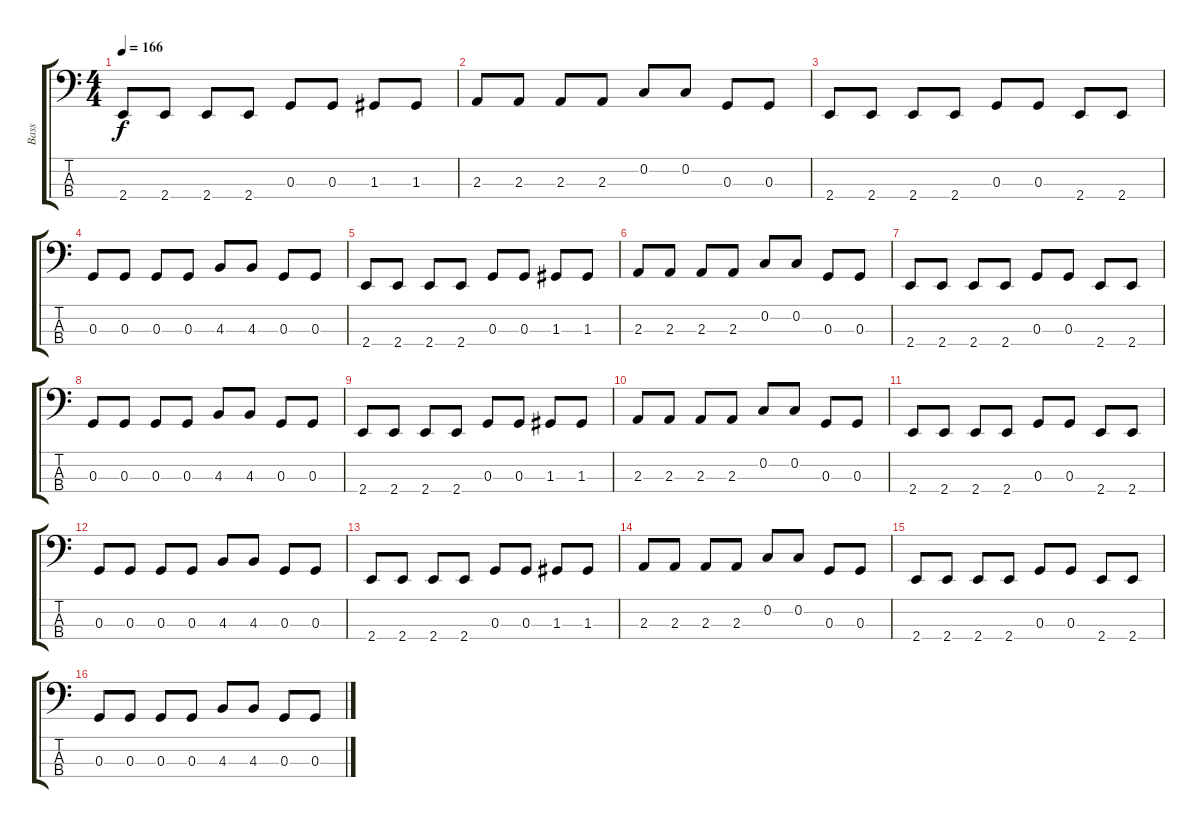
\track ("Bass" "Bass") {instrument electricbasspick}
\staff {score tabs}
\tuning (F2 C2 G1 D1) {hide}
\ts (4 4)
\tempo 166
\clef f4
\ks c
2.4.8{dy f} 2.4.8 2.4.8 2.4.8 0.3.8 0.3.8 1.3.8 1.3.8 |
2.3.8 2.3.8 2.3.8 2.3.8 0.2.8 0.2.8 0.3.8 0.3.8 |
2.4.8 2.4.8 2.4.8 2.4.8 0.3.8 0.3.8 2.4.8 2.4.8 |
0.3.8 0.3.8 0.3.8 0.3.8 4.3.8 4.3.8 0.3.8 0.3.8 |
2.4.8 2.4.8 2.4.8 2.4.8 0.3.8 0.3.8 1.3.8 1.3.8 |
2.3.8 2.3.8 2.3.8 2.3.8 0.2.8 0.2.8 0.3.8 0.3.8 |
2.4.8 2.4.8 2.4.8 2.4.8 0.3.8 0.3.8 2.4.8 2.4.8 |
0.3.8 0.3.8 0.3.8 0.3.8 4.3.8 4.3.8 0.3.8 0.3.8 |
2.4.8 2.4.8 2.4.8 2.4.8 0.3.8 0.3.8 1.3.8 1.3.8 |
2.3.8 2.3.8 2.3.8 2.3.8 0.2.8 0.2.8 0.3.8 0.3.8 |
2.4.8 2.4.8 2.4.8 2.4.8 0.3.8 0.3.8 2.4.8 2.4.8 |
0.3.8 0.3.8 0.3.8 0.3.8 4.3.8 4.3.8 0.3.8 0.3.8 |
2.4.8 2.4.8 2.4.8 2.4.8 0.3.8 0.3.8 1.3.8 1.3.8 |
2.3.8 2.3.8 2.3.8 2.3.8 0.2.8 0.2.8 0.3.8 0.3.8 |
2.4.8 2.4.8 2.4.8 2.4.8 0.3.8 0.3.8 2.4.8 2.4.8 |
0.3.8 0.3.8 0.3.8 0.3.8 4.3.8 4.3.8 0.3.8 0.3.8
